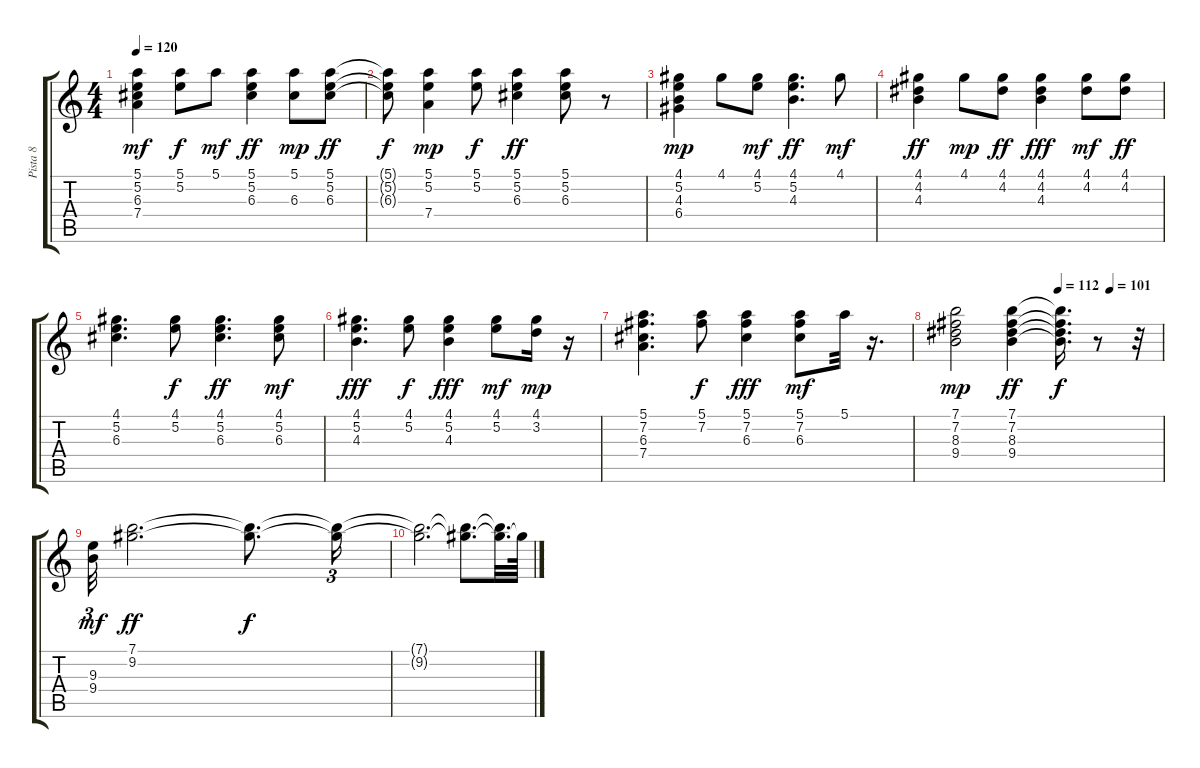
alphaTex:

\track ("Pista 8" "Pista 8") {instrument acousticguitarsteel}
\staff {score tabs}
\tuning (E4 B3 G3 D3 A2 E2) {hide}
\ts (4 4)
\tempo 120
\clef g2
\ks c
(5.1 5.2 6.3 7.4).4{dy mf} (5.1 5.2).8{dy f} 5.1.8{dy mf} (5.1 5.2 6.3).4{dy ff} (5.1 6.3).8{dy mp} (5.1 5.2 6.3).8{dy ff} |
(5.1{t} 5.2{t} 6.3{t}).8{dy f} (5.1 5.2 7.4).4{dy mp} (5.1 5.2).8{dy f} (5.1 5.2 6.3).4{dy ff} (5.1 5.2 6.3).8 r.8 |
(4.1 5.2 4.3 6.4).4{dy mp} 4.1.8 (4.1 5.2).8{dy mf} (4.1 5.2 4.3).4{d dy ff} 4.1.8{dy mf} |
(4.1 4.2 4.3).4{dy ff} 4.1.8{dy mp} (4.1 4.2).8{dy ff} (4.1 4.2 4.3).4{dy fff} (4.1 4.2).8{dy mf} (4.1 4.2).8{dy ff} |
(4.1 5.2 6.3).4{d} (4.1 5.2).8{dy f} (4.1 5.2 6.3).4{d dy ff} (4.1 5.2 6.3).8{dy mf} |
(4.1 5.2 4.3).4{d dy fff} (4.1 5.2).8{dy f} (4.1 5.2 4.3).4{dy fff} (4.1 5.2).8{dy mf} (4.1 3.2).16{dy mp} r.16 |
(5.1 7.2 6.3 7.4).4{d} (5.1 7.2).8{dy f} (5.1 7.2 6.3).4{dy fff} (5.1 7.2 6.3).8{dy mf} 5.1.32 r.16{d} |
\tempo (112 0.5)
\tempo (101 0.75)
(7.1 7.2 8.3 9.4).2{dy mp} (7.1 7.2 8.3 9.4).4{dy ff} (7.1{t} 7.2{t} 8.3{t} 9.4{t}).16{d dy f} r.8 r.32 |
(9.3 9.4).32{tu (3 2) dy mf} (7.1 9.2).2{d dy ff} (7.1{t} 9.2{t}).8{d dy f} (7.1{t} 9.2{t}).16{tu (3 2)} |
(7.1{t} 9.2{t}).2{d} (7.1{t} 9.2{t}).8{d} (7.1{t} 9.2{t}).32{d} 9.2{t}.64
